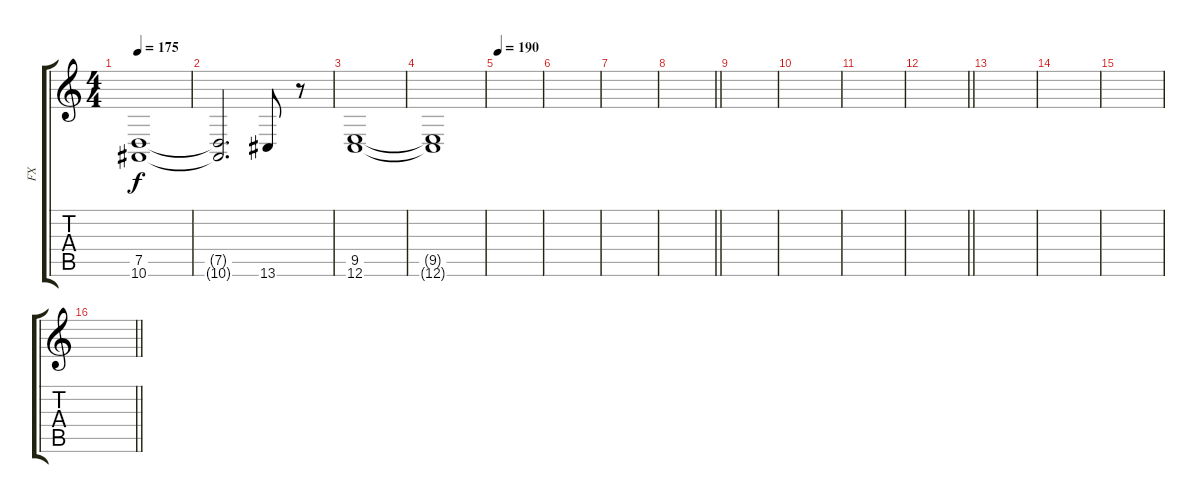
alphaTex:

\track ("FX" "FX") {instrument stringensemble2}
\staff {score tabs}
\tuning (D4 A3 F3 C3 G2 C2) {hide}
\ts (4 4)
\tempo 175
\clef g2
\ks c
(7.5 10.6).1{dy f} |
(7.5{t} 10.6{t}).2{d} 13.6.8 r.8 |
(9.5 12.6).1 |
(9.5{t} 12.6{t}).1 |
\tempo 190
|
|
|
\barLineRight lightlight
|
|
|
|
\barLineRight lightlight
|
|
|
|
\barLineRight lightlight
